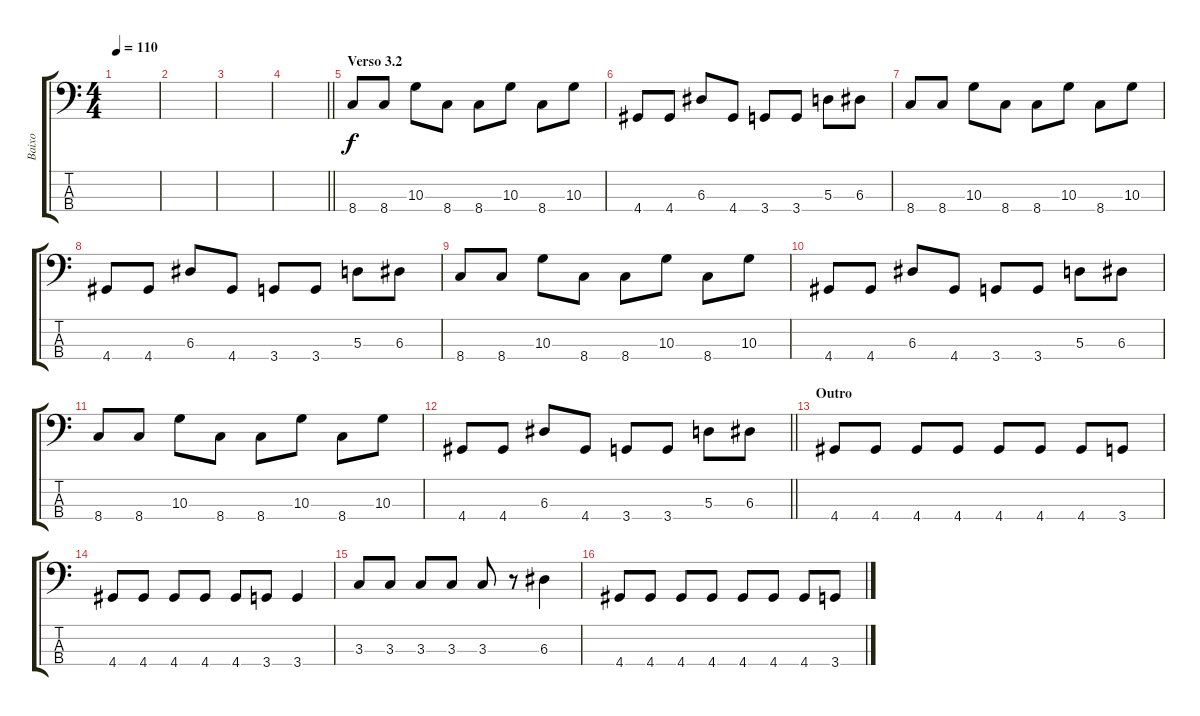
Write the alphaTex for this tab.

\track ("Baixo" "Baixo") {instrument electricbassfinger}
\staff {score tabs}
\tuning (G2 D2 A1 E1) {hide}
\ts (4 4)
\tempo 110
\clef f4
\ks c
|
|
|
\barLineRight lightlight
|
\section ("" "Verso 3.2")
8.4.8 8.4.8 10.3.8 8.4.8 8.4.8 10.3.8 8.4.8 10.3.8 |
4.4.8 4.4.8 6.3.8 4.4.8 3.4.8 3.4.8 5.3.8 6.3.8 |
8.4.8 8.4.8 10.3.8 8.4.8 8.4.8 10.3.8 8.4.8 10.3.8 |
4.4.8 4.4.8 6.3.8 4.4.8 3.4.8 3.4.8 5.3.8 6.3.8 |
8.4.8 8.4.8 10.3.8 8.4.8 8.4.8 10.3.8 8.4.8 10.3.8 |
4.4.8 4.4.8 6.3.8 4.4.8 3.4.8 3.4.8 5.3.8 6.3.8 |
8.4.8 8.4.8 10.3.8 8.4.8 8.4.8 10.3.8 8.4.8 10.3.8 |
\barLineRight lightlight
4.4.8 4.4.8 6.3.8 4.4.8 3.4.8 3.4.8 5.3.8 6.3.8 |
\section ("" "Outro")
4.4.8 4.4.8 4.4.8 4.4.8 4.4.8 4.4.8 4.4.8 3.4.8 |
4.4.8 4.4.8 4.4.8 4.4.8 4.4.8 3.4.8 3.4.4 |
3.3.8 3.3.8 3.3.8 3.3.8 3.3.8 r.8 6.3.4 |
4.4.8 4.4.8 4.4.8 4.4.8 4.4.8 4.4.8 4.4.8 3.4.8
